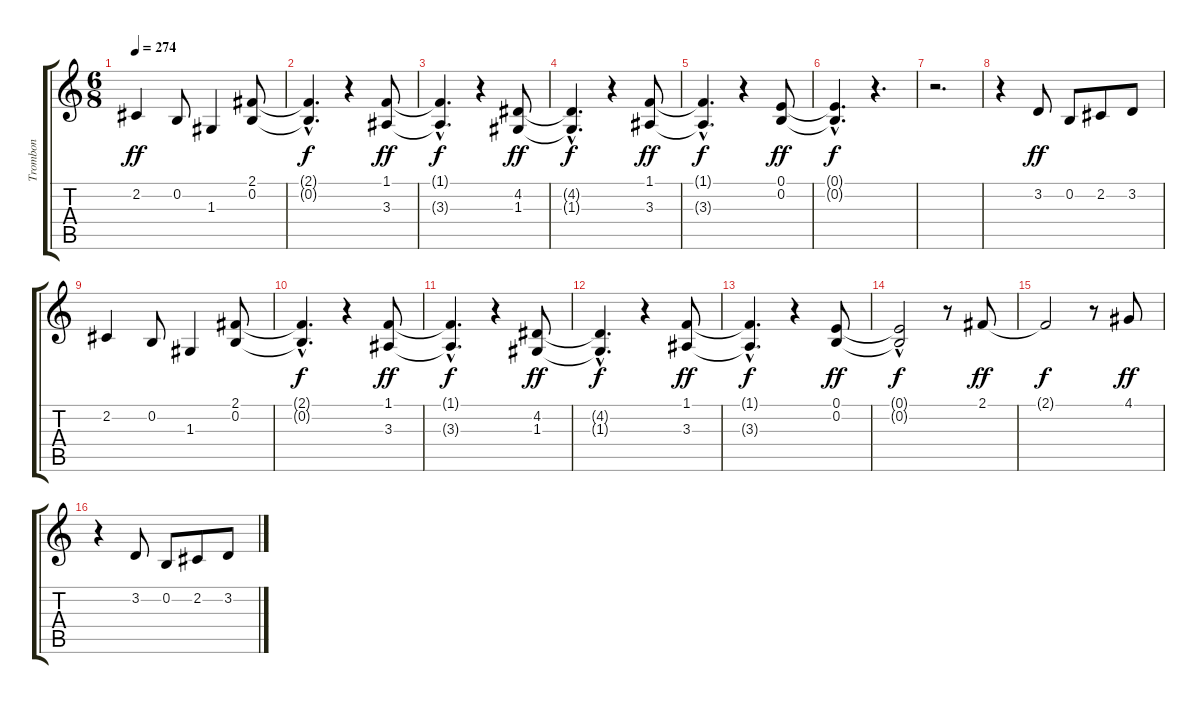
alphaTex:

\track ("Trombon   (Adorno" "Trombon   ") {instrument trombone}
\staff {score tabs}
\tuning (E4 B3 G3 D3 A2 E2) {hide}
\ts (6 8)
\tempo 274
\clef g2
\ks c
2.2.4{dy ff} 0.2.8 1.3.4 (2.1 0.2).8 |
(2.1{hac t} 0.2{hac t}).4{d dy f} r.4 (1.1 3.3).8{dy ff} |
(1.1{hac t} 3.3{hac t}).4{d dy f} r.4 (4.2 1.3).8{dy ff} |
(4.2{hac t} 1.3{hac t}).4{d dy f} r.4 (1.1 3.3).8{dy ff} |
(1.1{hac t} 3.3{hac t}).4{d dy f} r.4 (0.1 0.2).8{dy ff} |
(0.1{hac t} 0.2{hac t}).4{d dy f} r.4{d} |
r.2{d} |
r.4 3.2.8{dy ff} 0.2.8 2.2.8 3.2.8 |
2.2.4 0.2.8 1.3.4 (2.1 0.2).8 |
(2.1{hac t} 0.2{hac t}).4{d dy f} r.4 (1.1 3.3).8{dy ff} |
(1.1{hac t} 3.3{hac t}).4{d dy f} r.4 (4.2 1.3).8{dy ff} |
(4.2{hac t} 1.3{hac t}).4{d dy f} r.4 (1.1 3.3).8{dy ff} |
(1.1{hac t} 3.3{hac t}).4{d dy f} r.4 (0.1 0.2).8{dy ff} |
(0.1{t} 0.2{hac t}).2{dy f} r.8 2.1.8{dy ff} |
2.1{t}.2{dy f} r.8 4.1.8{dy ff} |
r.4 3.2.8 0.2.8 2.2.8 3.2.8
